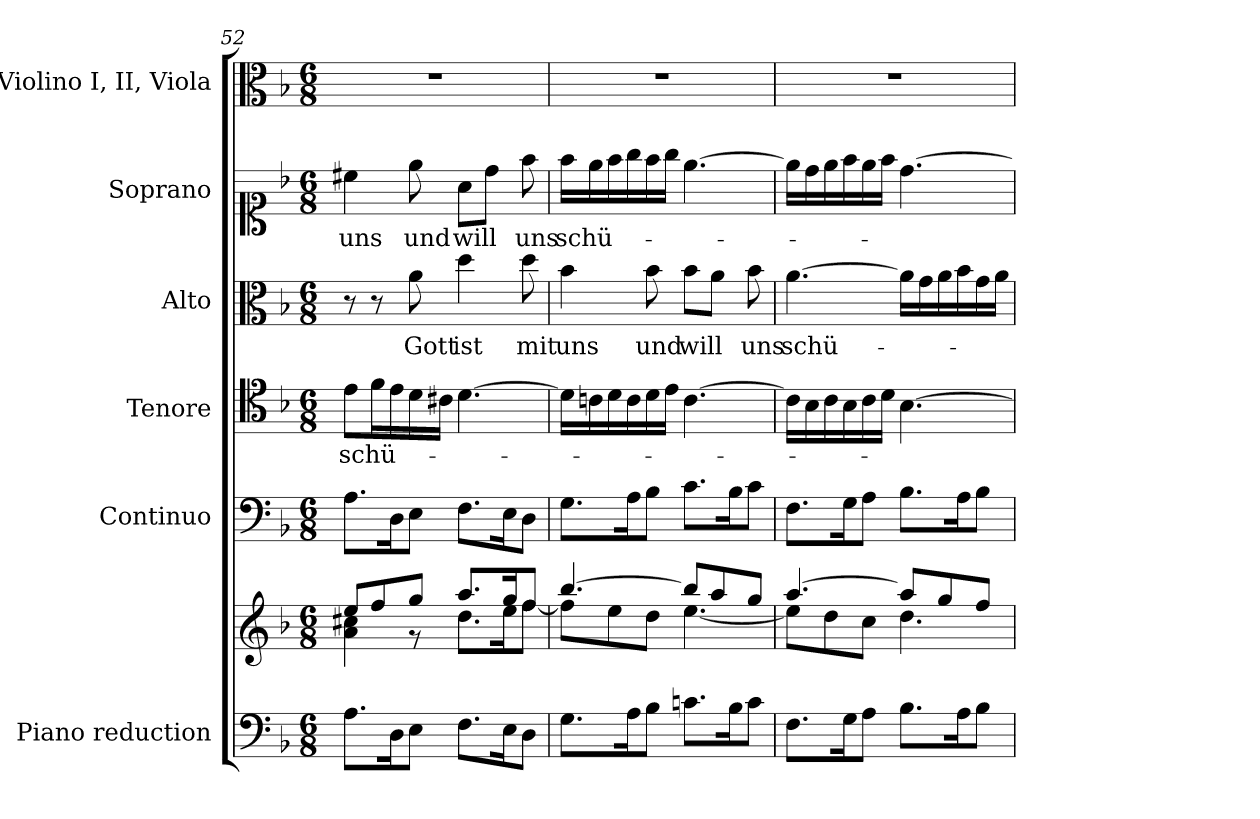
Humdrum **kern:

**kern	**kern	**kern	**kern	**text	**kern	**text	**kern	**text	**kern
*part6	*part6	*part5	*part4	*part4	*part3	*part3	*part2	*part2	*part1
*staff7	*staff6	*staff5	*staff4	*staff4	*staff3	*staff3	*staff2	*staff2	*staff1
*I"Piano reduction	*	*I"Continuo	*I"Tenore	*	*I"Alto	*	*I"Soprano	*	*I"Violino I, II, Viola
*I'Pno	*	*	*	*	*	*	*	*	*I'Vln
*clefF4	*clefG2	*clefF4	*clefC4	*	*clefC3	*	*clefC1	*	*clefC3
*k[b-]	*k[b-]	*k[b-]	*k[b-]	*	*k[b-]	*	*k[b-]	*	*k[b-]
*M6/8	*M6/8	*M6/8	*M6/8	*	*M6/8	*	*M6/8	*	*M6/8
=52	=52	=52	=52	=52	=52	=52	=52	=52	=52
*	*^	*	*	*	*	*	*	*	*
!	!	!	!	!	!LO:LY:b	!	!	!	!LO:LY:b	!
8.A\L	8ee/L	4a\ 4cc#X\	8.A\L	8e\L	schü-	8r	.	4cc#X\	uns	2.r
.	8ff/	.	.	16f\L	.	8r	.	.	.	.
16D\K	.	.	16D\K	16e\	.	.	.	.	.	.
!	!	!	!	!	!	!	!LO:LY:b	!	!LO:LY:b	!
8E\J	8gg/J	8r	8E\J	16d\	.	8a\	Gott	8ee\	und	.
.	.	.	.	16c#X\JJ	.	.	.	.	.	.
!	!	!	!	!	!	!	!LO:LY:b	!	!LO:LY:b	!
8.F\L	8.aa/L	8.dd\L	8.F\L	[4.d\	.	4dd\	ist	8a\L	will	.
.	.	.	.	.	.	.	.	8dd\J	.	.
16E\K	16gg/K	16ee\K	16E\K	.	.	.	.	.	.	.
!	!	!	!	!	!	!	!LO:LY:b	!	!LO:LY:b	!
8D\J	8ff/J	[8ff\J	8D\J	.	.	8dd\	mit	8ff\	uns	.
=53	=53	=53	=53	=53	=53	=53	=53	=53	=53	=53
!	!	!	!	!	!	!	!LO:LY:b	!	!LO:LY:b	!
8.G\L	[4.bb-/	8ff\L]	8.G\L	16d\LL]	.	4b-\	uns	16ff\LL	schü-	2.r
.	.	.	.	16cn\	.	.	.	16ee\	.	.
.	.	8ee\	.	16d\	.	.	.	16ff\	.	.
16A\K	.	.	16A\K	16c\	.	.	.	16gg\	.	.
!	!	!	!	!	!	!	!LO:LY:b	!	!	!
8B-\J	.	8dd\J	8B-\J	16d\	.	8b-\	und	16ff\	.	.
.	.	.	.	16e\JJ	.	.	.	16gg\JJ	.	.
!	!	!	!	!	!	!	!LO:LY:b	!	!	!
8.cn\L	8bb-/L]	[4.ee\	8.c\L	[4.c\	.	8b-\L	will	[4.ee\	.	.
.	8aa/	.	.	.	.	8a\J	.	.	.	.
16B-\K	.	.	16B-\K	.	.	.	.	.	.	.
!	!	!	!	!	!	!	!LO:LY:b	!	!	!
8c\J	8gg/J	.	8c\J	.	.	8b-\	uns	.	.	.
=54	=54	=54	=54	=54	=54	=54	=54	=54	=54	=54
!	!	!	!	!	!	!	!LO:LY:b	!	!	!
8.F\L	[4.aa/	8ee\L]	8.F\L	16c\LL]	.	[4.a\	schü-	16ee\LL]	.	2.r
.	.	.	.	16B-\	.	.	.	16dd\	.	.
.	.	8dd\	.	16c\	.	.	.	16ee\	.	.
16G\K	.	.	16G\K	16B-\	.	.	.	16ff\	.	.
8A\J	.	8cc\J	8A\J	16c\	.	.	.	16ee\	.	.
.	.	.	.	16d\JJ	.	.	.	16ff\JJ	.	.
8.B-\L	8aa/L]	4.dd\	8.B-\L	[4.B-\	.	16a\LL]	.	[4.dd\	.	.
.	.	.	.	.	.	16g\	.	.	.	.
.	8gg/	.	.	.	.	16a\	.	.	.	.
16A\K	.	.	16A\K	.	.	16b-\	.	.	.	.
8B-\J	8ff/J	.	8B-\J	.	.	16g\	.	.	.	.
.	.	.	.	.	.	16a\JJ	.	.	.	.
*	*v	*v	*	*	*	*	*	*	*	*
=	=	=	=	=	=	=	=	=	=
*-	*-	*-	*-	*-	*-	*-	*-	*-	*-
